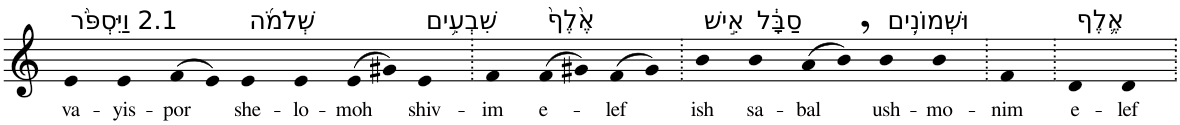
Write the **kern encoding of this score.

**kern	**text
*part1	*part1
*staff1	*staff1
*I"Piano	*
*I'Pno	*
*clefG2	*
*k[]	*
=1	=1
!LO:TX:a:t=2.1 וַיִּסְפֹּ֨ר	!
!	!LO:LY:b
4e	va-
!	!LO:LY:b
4e	-yis-
!	!LO:LY:b
(>8f	-por
8e)	.
!LO:TX:a:t=שְׁלֹמֹ֜ה	!
!	!LO:LY:b
4e	she-
!	!LO:LY:b
4e	-lo-
!	!LO:LY:b
(>8e	-moh
8g#X)	.
!LO:TX:a:t=שִׁבְעִ֥ים	!
!	!LO:LY:b
4e	shiv-
=2.	=2.
!	!LO:LY:b
4f	-im
!LO:TX:a:t=אֶ֙לֶף֙	!
!	!LO:LY:b
(>8f	e-
8g#X)	.
!	!LO:LY:b
(>8f	-lef
8g#)	.
=3.	=3.
!LO:TX:a:t=אִ֣ישׁ	!
!	!LO:LY:b
4b	ish
!LO:TX:a:t=סַבָּ֔ל	!
!	!LO:LY:b
4b	sa-
!	!LO:LY:b
(>8a	-bal
8b,)	.
!LO:TX:a:t=וּשְׁמוֹנִ֥ים	!
!	!LO:LY:b
4b	ush-
!	!LO:LY:b
4b	-mo-
=4.	=4.
!	!LO:LY:b
4f	-nim
=5.	=5.
!LO:TX:a:t=אֶ֛לֶף	!
!	!LO:LY:b
4d	e-
!	!LO:LY:b
4d	-lef
=.	=.
*-	*-
